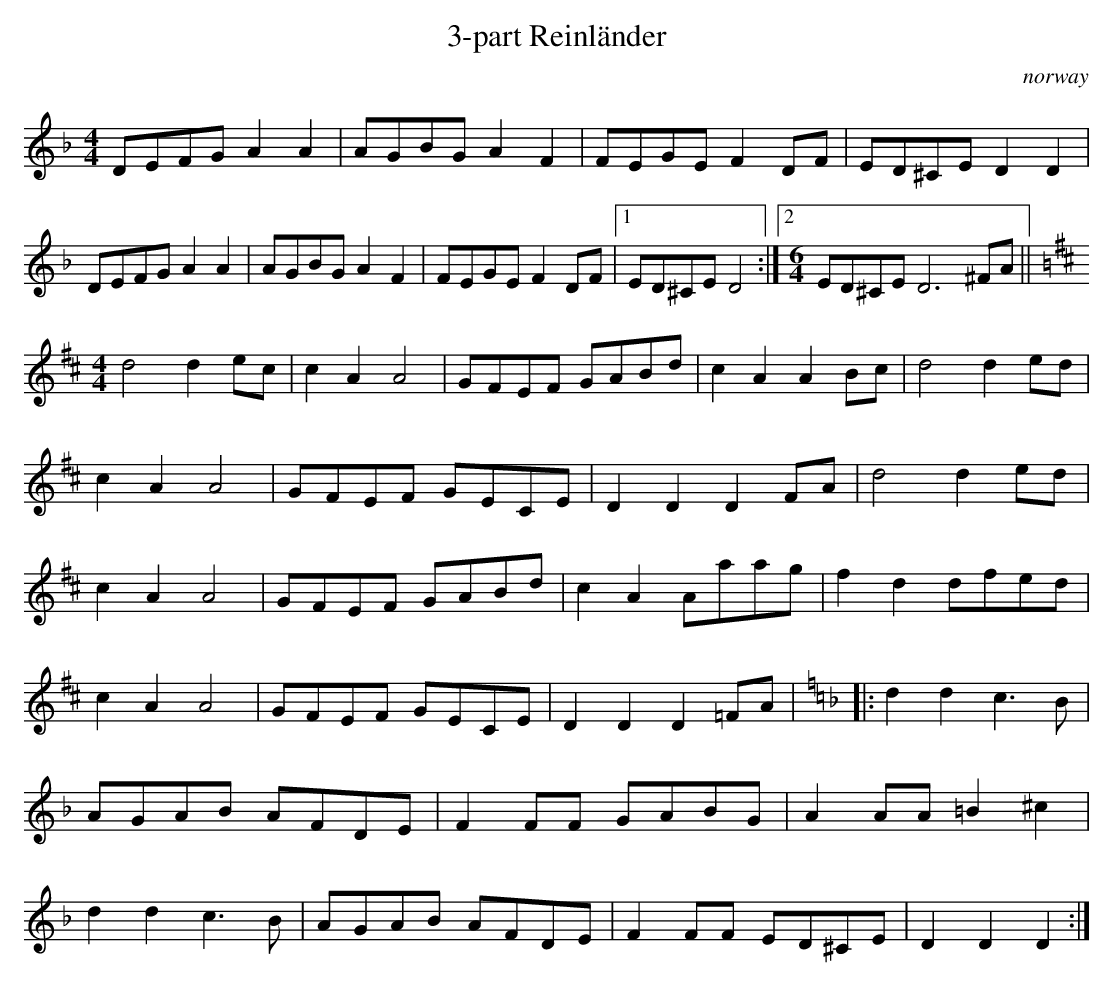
X:1
T:3-part Reinl\"ander
O:norway
M:4/4
K:Dm
DEFG A2A2 | AGBG A2F2 | FEGE F2DF | ED^CE D2D2|\
DEFG A2A2 | AGBG A2F2 | FEGE F2DF \
|1 ED^CE D4 :|2 \
M:6/4
ED^CE D6^FA || \
M:4/4
K:D
d4 d2ec | c2A2 A4 | GFEF GABd | c2A2 A2Bc |\
d4 d2ed | c2A2 A4 | GFEF GECE | D2D2 D2FA |\
d4 d2ed | c2A2 A4 | GFEF GABd | c2A2 Aaag |\
f2d2 dfed | c2A2 A4| GFEF GECE | D2D2 D2=FA|\
K:Dm
|:d2d2 c3B | AGAB AFDE | F2FF GABG | A2AA =B2^c2|\
d2d2 c3B | AGAB AFDE | F2FF ED^CE | D2D2D2:|
